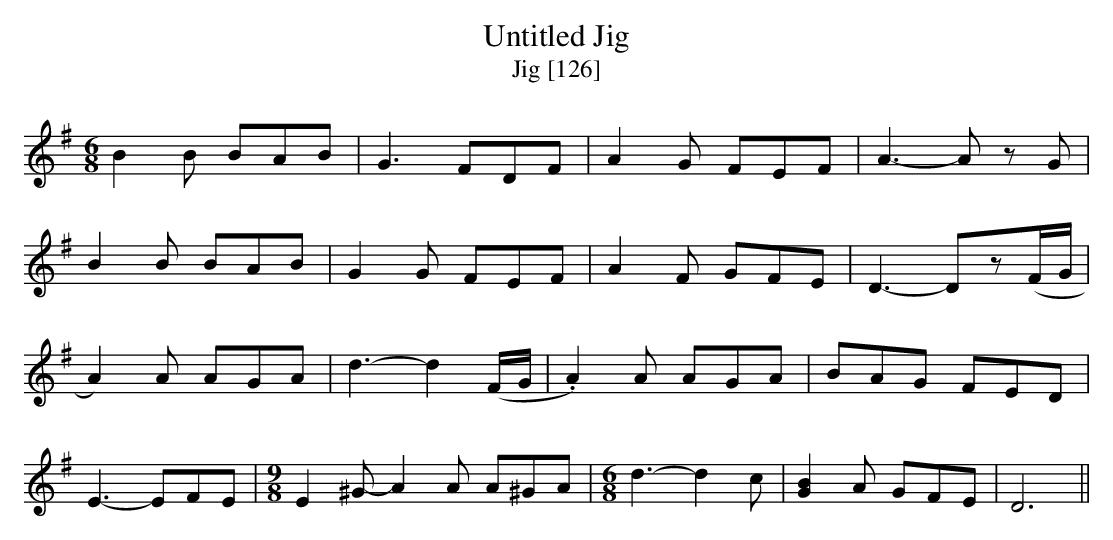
X:1
T:Untitled Jig
T:Jig [126]
M:6/8
L:1/8
K:G
B2B BAB|G3 FDF|A2G FEF |A3-Az G|
B2B BAB|G2G FEF|A2F GFE|D3-Dz(F/G/|
A2)A AGA|d3-d2(F/G/|.A2)A AGA|BAG FED|
E3- EFE|[M:9/8]E2^G- A2A A^GA|[M:6/8] d3- d2c|[G2B2]A GFE|D6||
